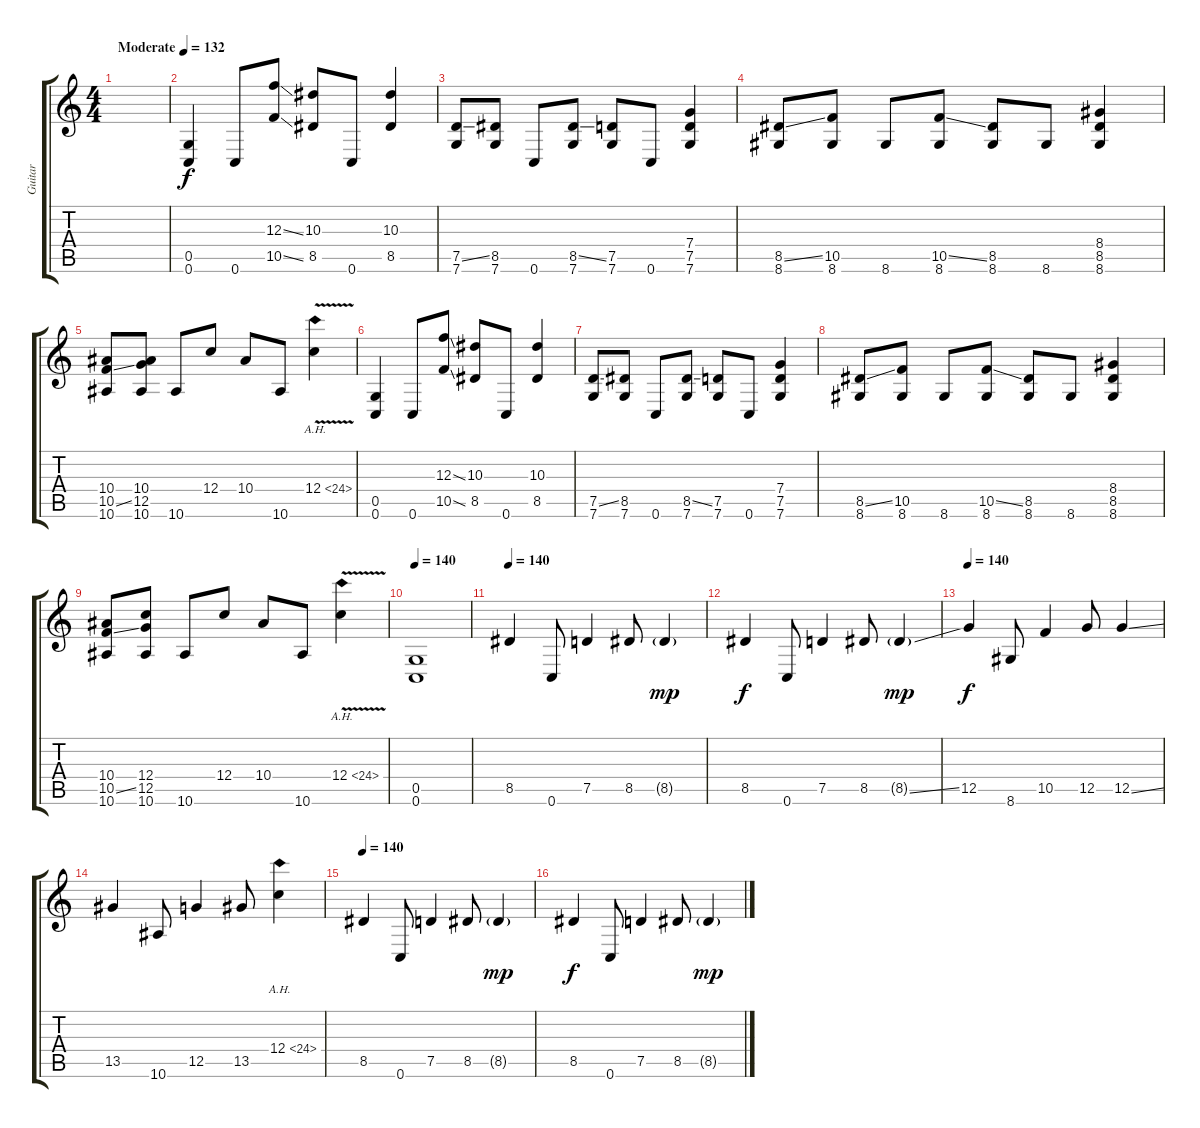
\track ("Guitar" "Guitar") {instrument distortionguitar}
\staff {score tabs}
\tuning (D4 A3 F3 C3 G2 C2) {hide}
\ts (4 4)
\tempo (132 "Moderate")
\clef g2
\ks c
|
(0.5 0.6).4 0.6.8 (12.3{ss} 10.5{ss}).8 (10.3 8.5).8 0.6.8 (10.3 8.5).4 |
(7.5{ss} 7.6).8 (8.5 7.6).8 0.6.8 (8.5{ss} 7.6).8 (7.5 7.6).8 0.6.8 (7.4 7.5 7.6).4 |
(8.5{ss} 8.6).8 (10.5 8.6).8 8.6.8 (10.5{ss} 8.6).8 (8.5 8.6).8 8.6.8 (8.4 8.5 8.6).4 |
(10.4 10.5{ss} 10.6).8 (10.4 12.5 10.6).8 10.6.8 12.4.8 10.4.8 10.6.8 12.4{ah 12 v}.4{instrument guitarharmonics} |
(0.5 0.6).4{instrument distortionguitar} 0.6.8 (12.3{ss} 10.5{ss}).8 (10.3 8.5).8 0.6.8 (10.3 8.5).4 |
(7.5{ss} 7.6).8 (8.5 7.6).8 0.6.8 (8.5{ss} 7.6).8 (7.5 7.6).8 0.6.8 (7.4 7.5 7.6).4 |
(8.5{ss} 8.6).8 (10.5 8.6).8 8.6.8 (10.5{ss} 8.6).8 (8.5 8.6).8 8.6.8 (8.4 8.5 8.6).4 |
(10.4 10.5{ss} 10.6).8 (12.4 12.5 10.6).8 10.6.8 12.4.8 10.4.8 10.6.8 12.4{ah 12 v}.4{instrument guitarharmonics} |
\tempo 140
(0.5 0.6).1{instrument distortionguitar} |
\tempo 140
8.5.4 0.6.8 7.5.4 8.5.8 8.5{g}.4{dy mp} |
8.5.4{dy f} 0.6.8 7.5.4 8.5.8 8.5{ss g}.4{dy mp} |
\tempo 140
12.5.4{dy f} 8.6.8 10.5.4 12.5.8 12.5{ss}.4 |
13.5.4 10.6.8 12.5.4 13.5.8 12.4{ah 12}.4{instrument guitarharmonics} |
\tempo 140
8.5.4{instrument distortionguitar} 0.6.8 7.5.4 8.5.8 8.5{g}.4{dy mp} |
8.5.4{dy f} 0.6.8 7.5.4 8.5.8 8.5{ss g}.4{dy mp}
